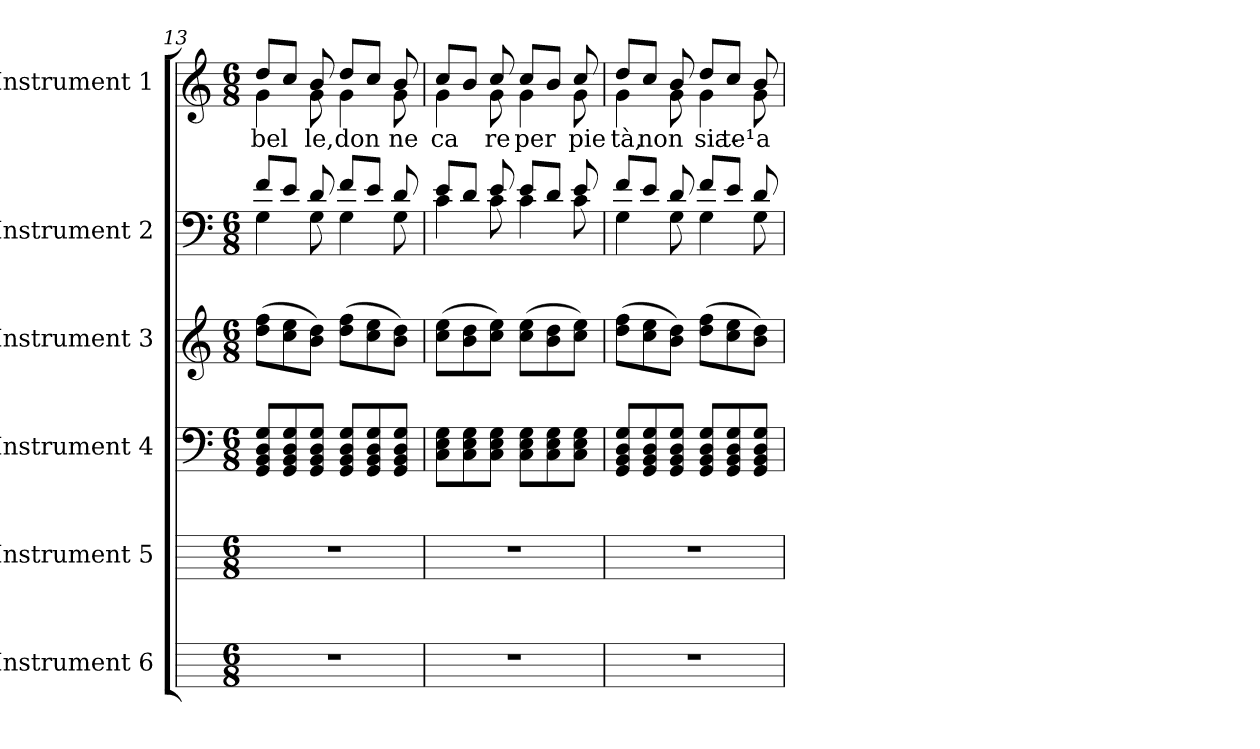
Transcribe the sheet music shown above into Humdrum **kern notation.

**kern	**kern	**kern	**kern	**kern	**kern	**text
*part6	*part5	*part4	*part3	*part2	*part1	*part1
*staff6	*staff5	*staff4	*staff3	*staff2	*staff1	*staff1
*I"Instrument 6	*I"Instrument 5	*I"Instrument 4	*I"Instrument 3	*I"Instrument 2	*I"Instrument 1	*
*	*	*clefF4	*clefG2	*clefF4	*clefG2	*
*k[]	*k[]	*k[]	*k[]	*k[]	*k[]	*
*C:	*C:	*C:	*C:	*C:	*C:	*
*M6/8	*M6/8	*M6/8	*M6/8	*M6/8	*M6/8	*
=13	=13	=13	=13	=13	=13	=13
*	*	*	*	*^	*^	*
!	!	!	!	!	!	!	!	!LO:LY:b:cj
2.r	2.r	8D/ 8BB/ 8GG/ 8G/L	(>8ff\ 8dd\L	8f/L	4G\	4g\	8dd/L	bel
!	!	!	!	!	!	!	!	!LO:LY:b:cj
.	.	8G/ 8D/ 8BB/ 8GG/	8ee\ 8cc\	8e/J	.	.	8cc/J	.
!	!	!	!	!	!	!	!	!LO:LY:b:cj
.	.	8G/ 8D/ 8BB/ 8GG/J	8dd\ 8b\J)	8d/	8G\	8b/	8g\	le,
!	!	!	!	!	!	!	!	!LO:LY:b:cj
.	.	8G/ 8D/ 8BB/ 8GG/L	(>8ff\ 8dd\L	8f/L	4G\	4g\	8dd/L	don
!	!	!	!	!	!	!	!	!LO:LY:b:cj
.	.	8G/ 8D/ 8BB/ 8GG/	8ee\ 8cc\	8e/J	.	.	8cc/J	.
!	!	!	!	!	!	!	!	!LO:LY:b:cj
.	.	8G/ 8D/ 8BB/ 8GG/J	8dd\ 8b\J)	8d/	8G\	8b/	8g\	ne
=14	=14	=14	=14	=14	=14	=14	=14	=14
!	!	!	!	!	!	!	!	!LO:LY:b:cj
2.r	2.r	8G\ 8E\ 8C\L	(>8ee\ 8cc\L	8e/L	4c\	4g\	8cc/L	ca
!	!	!	!	!	!	!	!	!LO:LY:b:cj
.	.	8G\ 8E\ 8C\	8dd\ 8b\	8d/J	.	.	8b/J	.
!	!	!	!	!	!	!	!	!LO:LY:b:cj
.	.	8G\ 8E\ 8C\J	8ee\ 8cc\J)	8e/	8c\	8cc/	8g\	re
!	!	!	!	!	!	!	!	!LO:LY:b:cj
.	.	8G\ 8E\ 8C\L	(>8ee\ 8cc\L	8e/L	4c\	4g\	8cc/L	per
!	!	!	!	!	!	!	!	!LO:LY:b:cj
.	.	8G\ 8E\ 8C\	8dd\ 8b\	8d/J	.	.	8b/J	.
!	!	!	!	!	!	!	!	!LO:LY:b:cj
.	.	8G\ 8E\ 8C\J	8ee\ 8cc\J)	8e/	8c\	8cc/	8g\	pie
!!LO:LB:g=z	!!
=15	=15	=15	=15	=15	=15	=15	=15	=15
!	!	!	!	!	!	!	!	!LO:LY:b:cj
2.r	2.r	8G/ 8D/ 8BB/ 8GG/L	(>8ff\ 8dd\L	8f/L	4G\	4g\	8dd/L	tà,
!	!	!	!	!	!	!	!	!LO:LY:b:cj
.	.	8G/ 8D/ 8BB/ 8GG/	8ee\ 8cc\	8e/J	.	.	8cc/J	non
!	!	!	!	!	!	!	!	!LO:LY:b:cj
.	.	8G/ 8D/ 8BB/ 8GG/J	8dd\ 8b\J)	8d/	8G\	8b/	8g\	.
!	!	!	!	!	!	!	!	!LO:LY:b:cj
.	.	8D/ 8BB/ 8GG/ 8G/L	(>8ff\ 8dd\L	8f/L	4G\	4g\	8dd/L	sia-
!	!	!	!	!	!	!	!	!LO:LY:b:cj
.	.	8G/ 8D/ 8BB/ 8GG/	8ee\ 8cc\	8e/J	.	.	8cc/J	-te¹
!	!	!	!	!	!	!	!	!LO:LY:b:cj
.	.	8G/ 8D/ 8BB/ 8GG/J	8dd\ 8b\J)	8d/	8G\	8b/	8g\	a-
*	*	*	*	*v	*v	*	*	*
*	*	*	*	*	*v	*v	*
=	=	=	=	=	=	=
*-	*-	*-	*-	*-	*-	*-
